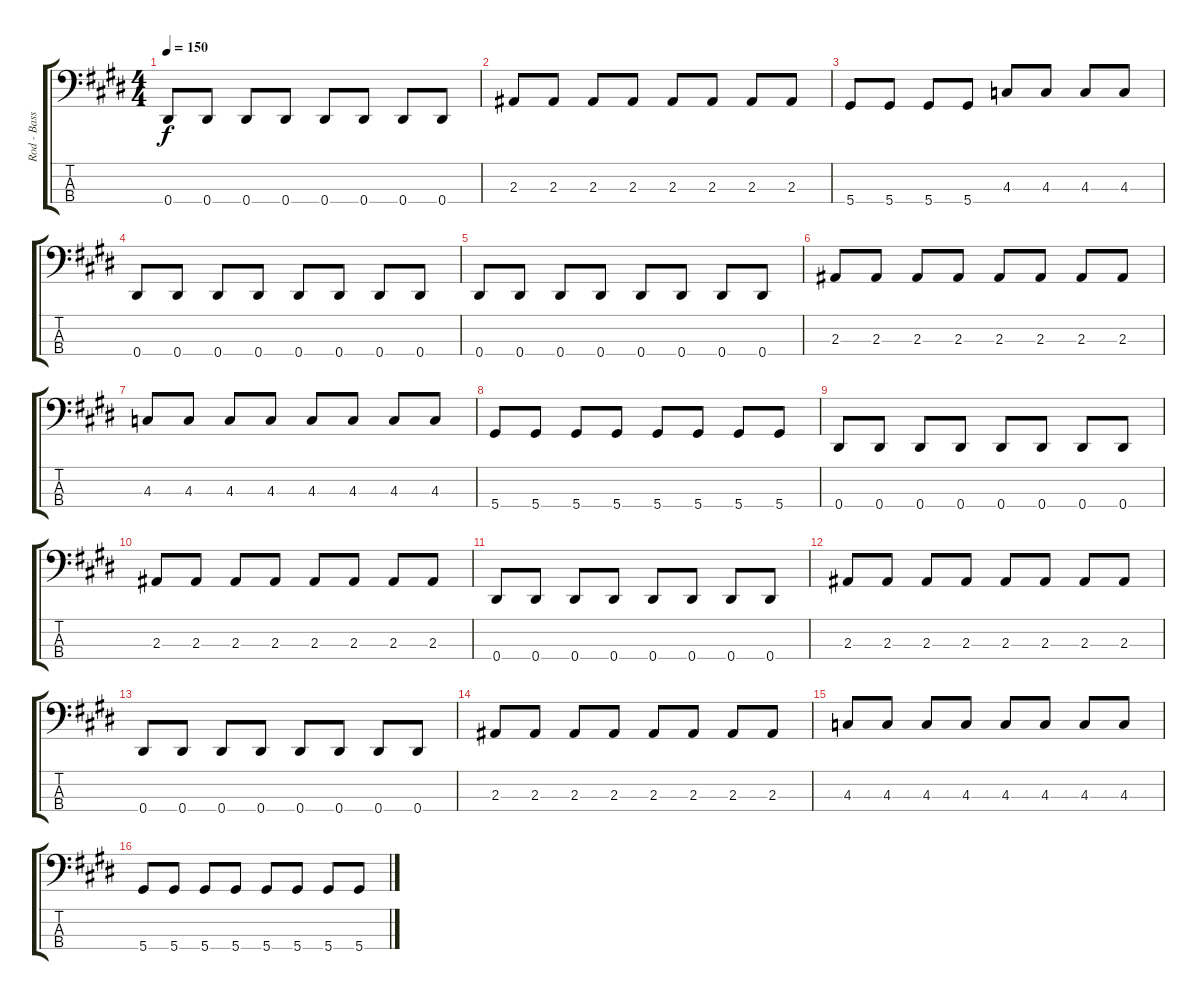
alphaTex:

\track ("Rod - Bass" "Rod - Bass") {instrument electricbasspick}
\staff {score tabs}
\tuning (Gb2 Db2 Ab1 Eb1) {hide}
\ts (4 4)
\tempo 150
\clef f4
\ks e
0.4.8{dy f} 0.4.8 0.4.8 0.4.8 0.4.8 0.4.8 0.4.8 0.4.8 |
2.3.8 2.3.8 2.3.8 2.3.8 2.3.8 2.3.8 2.3.8 2.3.8 |
5.4.8 5.4.8 5.4.8 5.4.8 4.3.8 4.3.8 4.3.8 4.3.8 |
0.4.8 0.4.8 0.4.8 0.4.8 0.4.8 0.4.8 0.4.8 0.4.8 |
0.4.8 0.4.8 0.4.8 0.4.8 0.4.8 0.4.8 0.4.8 0.4.8 |
2.3.8 2.3.8 2.3.8 2.3.8 2.3.8 2.3.8 2.3.8 2.3.8 |
4.3.8 4.3.8 4.3.8 4.3.8 4.3.8 4.3.8 4.3.8 4.3.8 |
5.4.8 5.4.8 5.4.8 5.4.8 5.4.8 5.4.8 5.4.8 5.4.8 |
0.4.8 0.4.8 0.4.8 0.4.8 0.4.8 0.4.8 0.4.8 0.4.8 |
2.3.8 2.3.8 2.3.8 2.3.8 2.3.8 2.3.8 2.3.8 2.3.8 |
0.4.8 0.4.8 0.4.8 0.4.8 0.4.8 0.4.8 0.4.8 0.4.8 |
2.3.8 2.3.8 2.3.8 2.3.8 2.3.8 2.3.8 2.3.8 2.3.8 |
0.4.8 0.4.8 0.4.8 0.4.8 0.4.8 0.4.8 0.4.8 0.4.8 |
2.3.8 2.3.8 2.3.8 2.3.8 2.3.8 2.3.8 2.3.8 2.3.8 |
4.3.8 4.3.8 4.3.8 4.3.8 4.3.8 4.3.8 4.3.8 4.3.8 |
5.4.8 5.4.8 5.4.8 5.4.8 5.4.8 5.4.8 5.4.8 5.4.8
